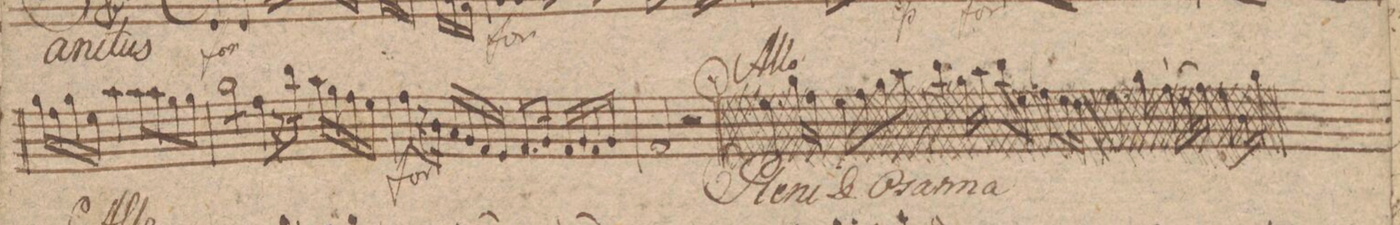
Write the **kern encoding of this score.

**kern	**dynam
*I"Violino Primo	*
*clefG2	*
*k[f#c#g#d#]	*
*met(c)	*
*M4/4	*
16gg#\LL	.
16ff#\	.
16gg#\	.
16ee\JJ	.
4aa\	.
8aa\L	.
8aa\	.
8gg#\	.
8gg#\J	.
=8	=8
*tremolo	*
8gg#\L	.
8gg#\	.
8gg#\	.
8gg#\J	.
*Xtremolo	*
8ff#\L	.
16r	.
16bb\Jk	.
16aa\LL	.
16gg#\	.
16ff#\	.
16ee\JJ	.
=9	=9
8ff#\L	f
16r	.
16b\Jk	.
16a/LL	.
16g#/	.
16f#/	.
16e/JJ	.
8.f#/L	.
16g#/Jk	.
16f#/LL	.
16g#/	.
16f#/	.
16g#/JJ	.
=10	=10
2f#/	.
2r	.
=11||	=11||
*k[f#c#g#d#]	*
*M4/4	*
*met(c)	*
*-	*-
